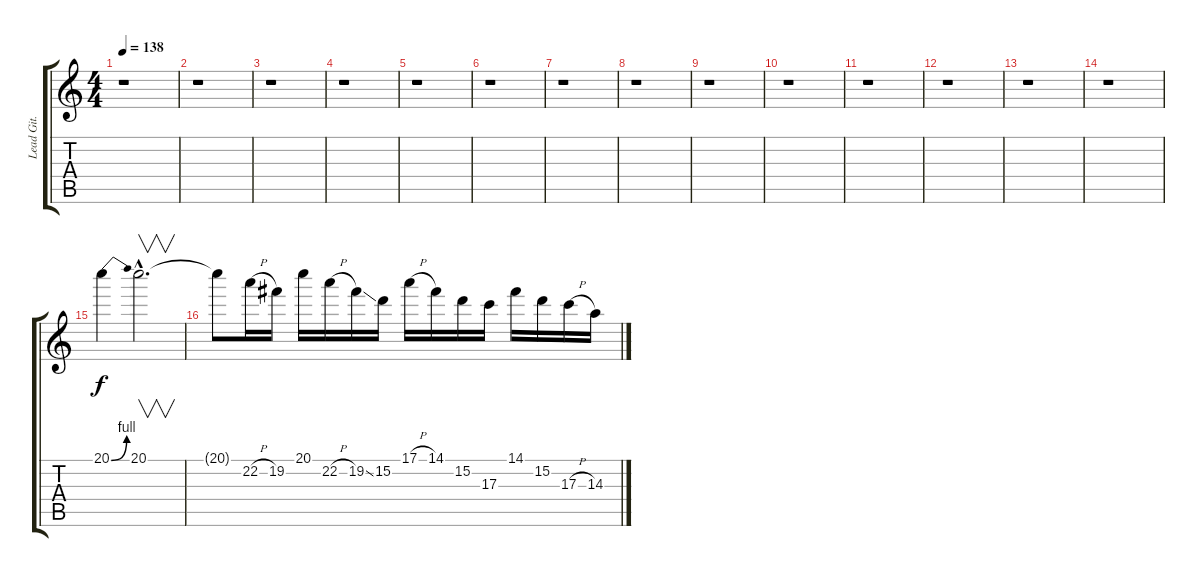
\track ("Lead Git." "Lead Git.") {instrument distortionguitar}
\staff {score tabs}
\tuning (E4 B3 G3 D3 A2 E2) {hide}
\ts (4 4)
\tempo 138
\clef g2
\ks c
r.1{dy f} |
r.1 |
r.1 |
r.1 |
r.1 |
r.1 |
r.1 |
r.1 |
r.1 |
r.1 |
r.1 |
r.1 |
r.1 |
r.1 |
20.1{be (bend 0 0 60 4)}.4 20.1{hac}.2{v d} |
20.1{t}.8 22.2{h}.16 19.2.16 20.1.16 22.2{h}.16 19.2{ss}.16 15.2.16 17.1{h}.16 14.1.16 15.2.16 17.3.16 14.1.16 15.2.16 17.3{h}.16 14.3.16
